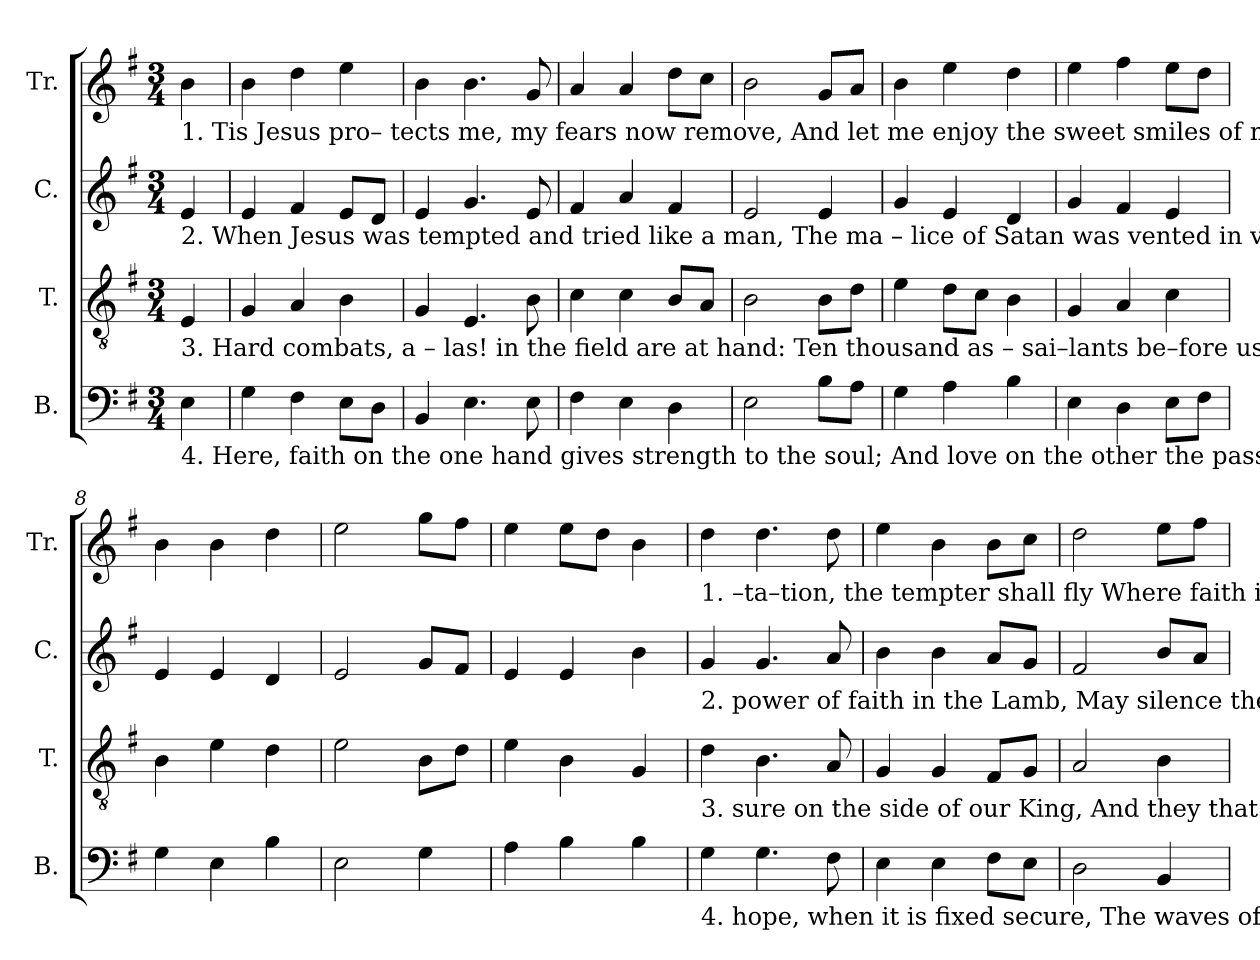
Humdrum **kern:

**kern	**kern	**kern	**kern
*part4	*part3	*part2	*part1
*staff4	*staff3	*staff2	*staff1
*I"B.	*I"T.	*I"C.	*I"Tr.
*I'B.	*I'T.	*I'C.	*I'Tr.
*clefF4	*clefGv2	*clefG2	*clefG2
*k[f#]	*k[f#]	*k[f#]	*k[f#]
*M3/4	*M3/4	*M3/4	*M3/4
=1	=1	=1	=1
!	!	!	!LO:TX:b:t=1. Tis  Jesus  pro– tects me,  my  fears  now remove,  And let me enjoy the sweet smiles of my love; Though pressed with temp–
!	!	!LO:TX:b:t=2. When Jesus was  tempted  and  tried like  a   man,  The  ma – lice  of    Satan  was    vented  in  vain;  And    I,   by   the	!
!	!LO:TX:b:t=3. Hard combats, a – las! in  the  field  are  at  hand&colon;  Ten  thousand as – sai–lants be–fore us do stand;    But   vic–tory    is	!	!
!LO:TX:b:t=4. Here, faith on the one hand gives strength to the soul;  And  love  on  the  other  the passions control;  The    an–chor   of	!	!	!
4E\	4E/	4e/	4b\
=2	=2	=2	=2
4G\	4G/	4e/	4b\
*	*	*	*MM100
4F#\	4A/	4f#/	4dd\
8E\L	4B\	8e/L	4ee\
8D\J	.	8d/J	.
=3	=3	=3	=3
4BB/	4G/	4e/	4b\
4.E\	4.E/	4.g/	4.b\
8E\	8B\	8e/	8g/
=4	=4	=4	=4
4F#\	4c\	4f#/	4a/
4E\	4c\	4a/	4a/
4D\	8B/L	4f#/	8dd\L
.	8A/J	.	8cc\J
=5	=5	=5	=5
2E\	2B\	2e/	2b\
8B\L	8B\L	4e/	8g/L
8A\J	8d\J	.	8a/J
=6	=6	=6	=6
4G\	4e\	4g/	4b\
4A\	8d\L	4e/	4ee\
.	8c\J	.	.
4B\	4B\	4d/	4dd\
=7	=7	=7	=7
4E\	4G/	4g/	4ee\
4D\	4A/	4f#/	4ff#\
8E\L	4c\	4e/	8ee\L
8F#\J	.	.	8dd\J
=8	=8	=8	=8
4G\	4B\	4e/	4b\
4E\	4e\	4e/	4b\
4B\	4d\	4d/	4dd\
=9	=9	=9	=9
2E\	2e\	2e/	2ee\
4G\	8B\L	8g/L	8gg\L
.	8d\J	8f#/J	8ff#\J
=10	=10	=10	=10
4A\	4e\	4e/	4ee\
4B\	4B\	4e/	8ee\L
.	.	.	8dd\J
4B\	4G/	4b\	4b\
!!LO:LB:g=z
=11	=11	=11	=11
!	!	!	!LO:TX:b:t=1. –ta–tion, the tempter shall fly  Where faith in its power bids  Jesus draw nigh; O come, blessed  Je – sus,  and    enter   my
!	!	!LO:TX:b:t=2. power of   faith  in  the  Lamb, May silence the tempter and put him to shame. O come, blessed  Je–sus,  and    enter   my	!
!	!LO:TX:b:t=3. sure on the side of  our  King, And  they  that  trust  in  him  shall victory sing; O come, blessed  Je – sus, and   enter   my	!	!
!LO:TX:b:t=4. hope, when it  is  fixed  secure, The  waves of temptation whall  safely endure. O come, blessed  Je – sus,  and    enter   my	!	!	!
4G\	4d\	4g/	4dd\
4.G\	4.B\	4.g/	4.dd\
8F#\	8A/	8a/	8dd\
=12	=12	=12	=12
4E\	4G/	4b\	4ee\
4E\	4G/	4b\	4b\
8F#\L	8F#/L	8a/L	8b\L
8E\J	8G/J	8g/J	8cc\J
=13	=13	=13	=13
2D\	2A/	2f#/	2dd\
4BB/	4B\	8b/L	8ee\L
.	.	8a/J	8ff#\J
=	=	=	=
*-	*-	*-	*-
